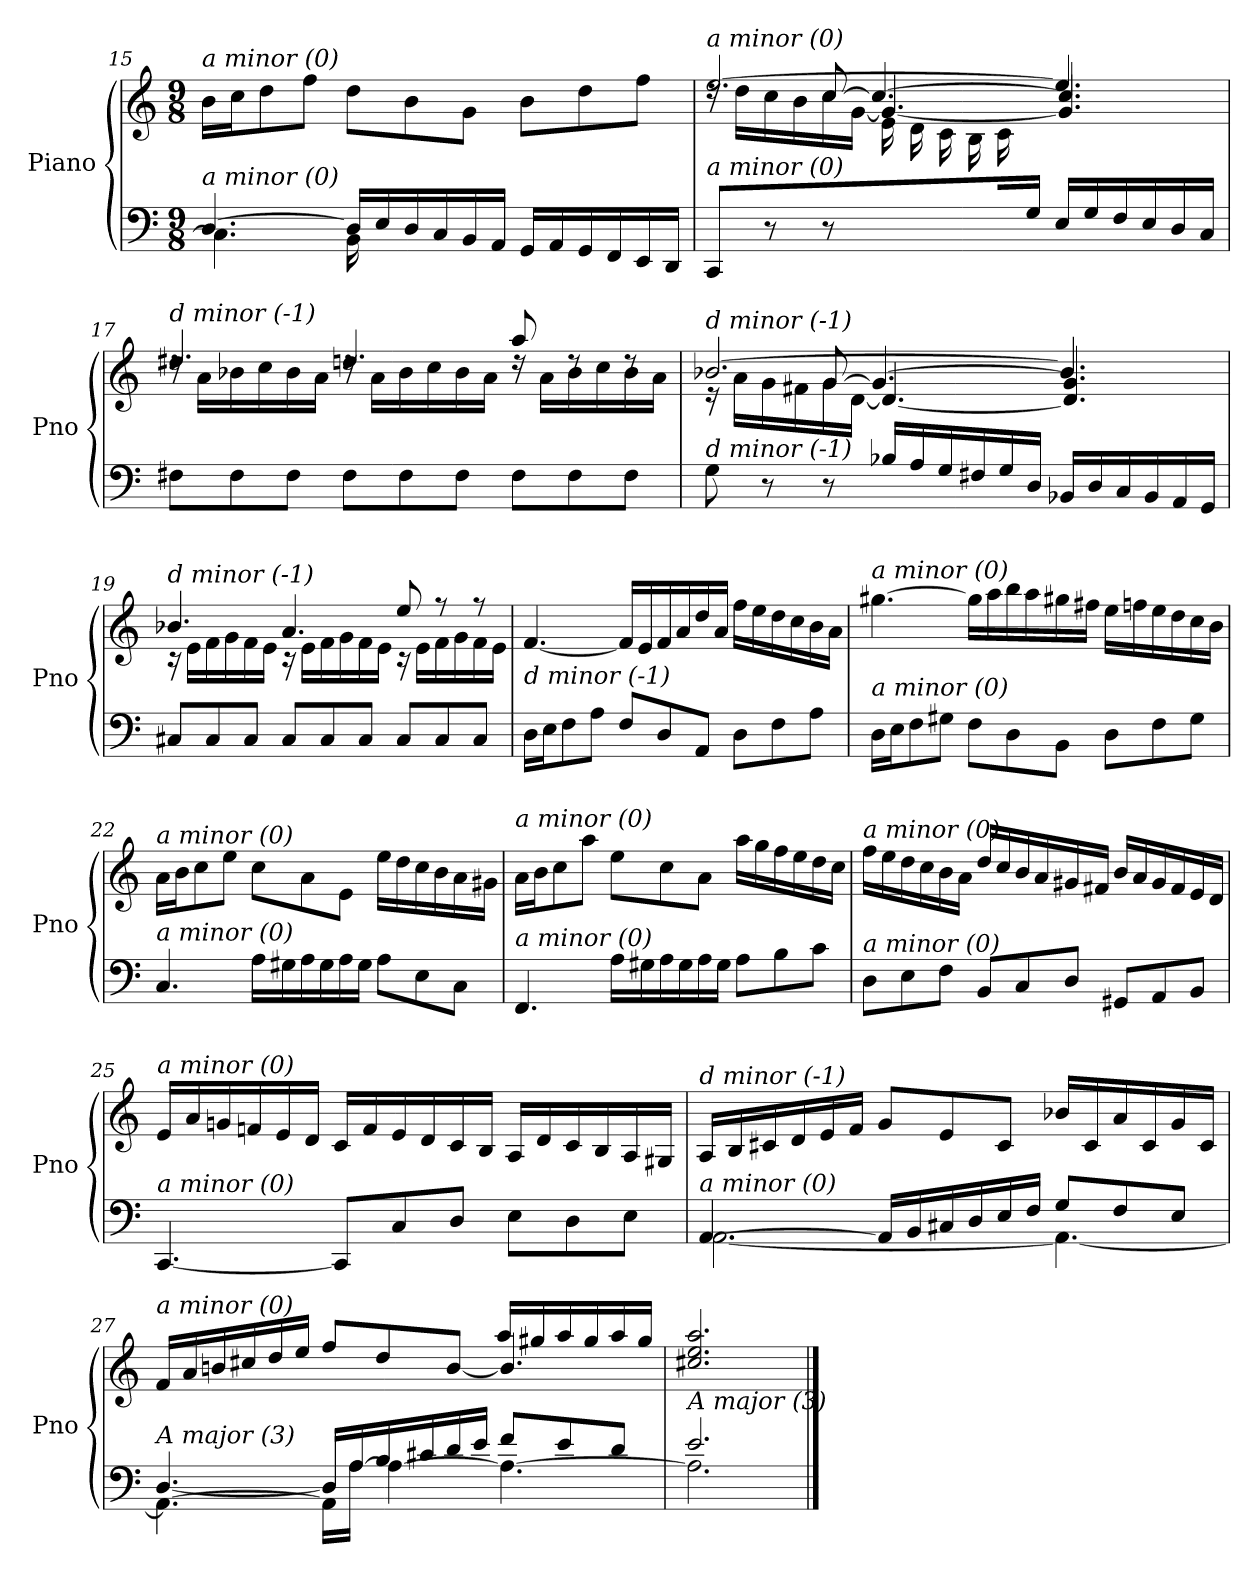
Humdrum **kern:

**kern	**kern
*part1	*part1
*staff2	*staff1
*I"Piano	*
*I'Pno	*
*clefF4	*clefG2
*k[]	*k[]
*M9/8	*M9/8
=15	=15
*^	*^
!	!	!LO:TX:i:t=a minor (0)	!
!LO:TX:i:t=a minor (0)	!	!	!
[4.D/	4.C\]	16b\LL	4..ryy
.	.	16cc\J	.
.	.	8dd\	.
.	.	8ff\J	.
16D/LL]	16BB\	8dd\L	.
16E/	2ryy	.	2ryy
16D/	.	8b\	.
16C/	.	.	.
16BB/	.	8g\J	.
16AA/JJ	.	.	.
16GG/LL	.	8b\L	.
16AA/	.	.	.
16GG/	.	8dd\	.
16FF/	8.ryy	.	8.ryy
16EE/	.	8ff\J	.
16DD/JJ	.	.	.
!!LO:PB:g=z
=16	=16	=16	=16
*	*	*^	*^
!	!	!LO:TX:i:t=a minor (0)	!	!	!
!LO:TX:i:t=a minor (0)	!	!	!	!	!
4ryy	8CC/	[2.ee/	16rdd	4ryy	4.ryy
.	.	.	16dd\LL	.	.
.	8r	.	16cc\	.	.
.	.	.	16b\	.	.
2..ryy	8r	.	16cc\	[8cc/	.
.	.	.	[16g\JJ	.	.
.	4ryy	.	4.g/_	4.cc_	16e\LL
.	.	.	.	.	16d\
.	.	.	.	.	16c\
.	.	.	.	.	16B\
.	16ryy	.	.	.	16c\
.	16G/JJ	.	.	.	4..ryy
.	16E/LL	4.ee]	4.g/]	4.cc]	.
.	16G/	.	.	.	.
.	16F/	.	.	.	.
.	16E/	.	.	.	.
.	16D/	.	.	.	.
.	16C/JJ	.	.	.	.
*	*	*	*v	*v	*v
=17	=17	=17	=17
!	!	!LO:TX:i:t=d minor (-1)	!
!LO:TX:i:t=A major (3)	!	!	!
*v	*v	*	*
8F#X\L	4.dd#Xi/	16rdd
.	.	16a\LL
8F#\	.	16b-X\
.	.	16cc\
8F#\J	.	16b-\
.	.	16a\JJ
8F#\L	4.dd/	16rdd
.	.	16a\LL
8F#\	.	16b-\
.	.	16cc\
8F#\J	.	16b-\
.	.	16a\JJ
8F#\L	8aa/	16rdd
.	.	16a\LL
8F#\	8rdd	16b-\
.	.	16cc\
8F#\J	8rdd	16b-\
.	.	16a\JJ
!!LO:LB:g=z
=18	=18	=18
*^	*	*^
!	!	!LO:TX:i:t=d minor (-1)	!	!
!LO:TX:i:t=d minor (-1)	!	!	!	!
4ryy	8G\	[2.b-X/	16r	4ryy
.	.	.	16a\LL	.
.	8r	.	16g\	.
.	.	.	16f#X\	.
2..ryy	8r	.	16g\	[8g/
.	.	.	[16d\JJ	.
.	16B-X/LL	.	4.d/_	4.g_
.	16A/	.	.	.
.	16G/	.	.	.
.	16F#X/	.	.	.
.	16G/	.	.	.
.	16D/JJ	.	.	.
.	16BB-X/LL	4.b-]	4.d/]	4.g]
.	16D/	.	.	.
.	16C/	.	.	.
.	16BB-/	.	.	.
.	16AA/	.	.	.
.	16GG/JJ	.	.	.
*	*	*	*v	*v
=19	=19	=19	=19
!	!	!LO:TX:i:t=d minor (-1)	!
!LO:TX:i:t=D major (2)	!	!	!
*v	*v	*	*
8C#X/L	4.b-X/	16r
.	.	16e\LL
8C#/	.	16f\
.	.	16g\
8C#/J	.	16f\
.	.	16e\JJ
8C#/L	4.a/	16r
.	.	16e\LL
8C#/	.	16f\
.	.	16g\
8C#/J	.	16f\
.	.	16e\JJ
8C#/L	8ee/	16r
.	.	16e\LL
8C#/	8r	16f\
.	.	16g\
8C#/J	8r	16f\
.	.	16e\JJ
!!LO:LB:g=z
=20	=20	=20
!	!LO:TX:i:t=a minor (0)	!
!LO:TX:i:t=d minor (-1)	!	!
*	*v	*v
16D\LL	[4.f/
16E\J	.
8F\	.
8A\J	.
8F/L	16f/LL]
.	16e/
8D/	16f/
.	16a/
8AA/J	16dd/
.	16a/JJ
8D\L	16ff\LL
.	16ee\
8F\	16dd\
.	16cc\
8A\J	16b\
.	16a\JJ
=21	=21
!	!LO:TX:i:t=a minor (0)
!LO:TX:i:t=a minor (0)	!
16D\LL	[4.gg#X\
16E\J	.
8F\	.
8G#X\J	.
8F\L	16gg#\LL]
.	16aa\
8D\	16bb\
.	16aa\
8BB\J	16gg#X\
.	16ff#X\JJ
8D\L	16ee\LL
.	16ffn\
8F\	16ee\
.	16dd\
8G#\J	16cc\
.	16b\JJ
=22	=22
!	!LO:TX:i:t=a minor (0)
!LO:TX:i:t=a minor (0)	!
4.C/	16a\LL
.	16b\J
.	8cc\
.	8ee\J
16A\LL	8cc\L
16G#X\	.
16A\	8a\
16G#\	.
16A\	8e\J
16G#\JJ	.
8A\L	16ee\LL
.	16dd\
8E\	16cc\
.	16b\
8C\J	16a\
.	16g#X\JJ
!!LO:LB:g=z
=23	=23
!	!LO:TX:i:t=a minor (0)
!LO:TX:i:t=a minor (0)	!
4.FF/	16a\LL
.	16b\J
.	8cc\
.	8aa\J
16A\LL	8ee\L
16G#X\	.
16A\	8cc\
16G#\	.
16A\	8a\J
16G#\JJ	.
8A\L	16aa\LL
.	16gg\
8B\	16ff\
.	16ee\
8c\J	16dd\
.	16cc\JJ
=24	=24
!	!LO:TX:i:t=a minor (0)
!LO:TX:i:t=a minor (0)	!
8D\L	16ff\LL
.	16ee\
8E\	16dd\
.	16cc\
8F\J	16b\
.	16a\JJ
8BB/L	16dd/LL
.	16cc/
8C/	16b/
.	16a/
8D/J	16g#X/
.	16f#X/JJ
8GG#X/L	16b/LL
.	16a/
8AA/	16g#/
.	16f#/
8BB/J	16e/
.	16d/JJ
!!LO:LB:g=z
=25	=25
!	!LO:TX:i:t=a minor (0)
!LO:TX:i:t=a minor (0)	!
[4.CC/	16e/LL
.	16a/
.	16gn/
.	16fn/
.	16e/
.	16d/JJ
8CC/L]	16c/LL
.	16f/
8C/	16e/
.	16d/
8D/J	16c/
.	16B/JJ
8E\L	16A/LL
.	16d/
8D\	16c/
.	16B/
8E\J	16A/
.	16G#X/JJ
!!LO:LB:g=z
=26	=26
*^	*
!	!	!LO:TX:i:t=d minor (-1)
!LO:TX:i:t=a minor (0)	!	!
[4.AA/	[2.AA\	16A/LL
.	.	16B/
.	.	16c#X/
.	.	16d/
.	.	16e/
.	.	16f/JJ
16AA/LL]	.	8g/L
16BB/	.	.
16C#X/	.	8e/
16D/	.	.
16E/	.	8c#/J
16F/JJ	.	.
8G/L	4.AA\_	16b-X/LL
.	.	16c#/
8F/	.	16a/
.	.	16c#/
8E/J	.	16g/
.	.	16c#/JJ
=27	=27	=27
*	*^	*^
!	!	!	!LO:TX:i:t=a minor (0)	!
!LO:TX:i:t=A major (3)	!	!	!	!
2.ryy	[4.D/	4.AA\_	16f/LL	2.ryy
.	.	.	16a/	.
.	.	.	16bn/	.
.	.	.	16cc#Xj/	.
.	.	.	16dd/	.
.	.	.	16ee/JJ	.
.	16D/LL]	16AA\LL]	8ff/L	.
.	16A/	[16A\JJ	.	.
.	16B/	4A\_	8dd/	.
.	16c#X/	.	.	.
.	16d/	.	[8b/J	.
.	16e/JJ	.	.	.
4.ryy	8f/L	4.A\_	4.b/]	16aa/LL
.	.	.	.	16gg#X/
.	8e/	.	.	16aa/
.	.	.	.	16gg#/
.	8d/J	.	.	16aa/
.	.	.	.	16gg#/JJ
*	*v	*v	*	*
=28	=28	=28	=28
!	!	!LO:TX:i:t=A major (3)	!
!LO:TX:i:t=A major (3)	!	!	!
*	*	*v	*v
2.e/	2.A\]	2.cc#X/ 2.ee/ 2.aa/
*v	*v	*
==	==
*-	*-
